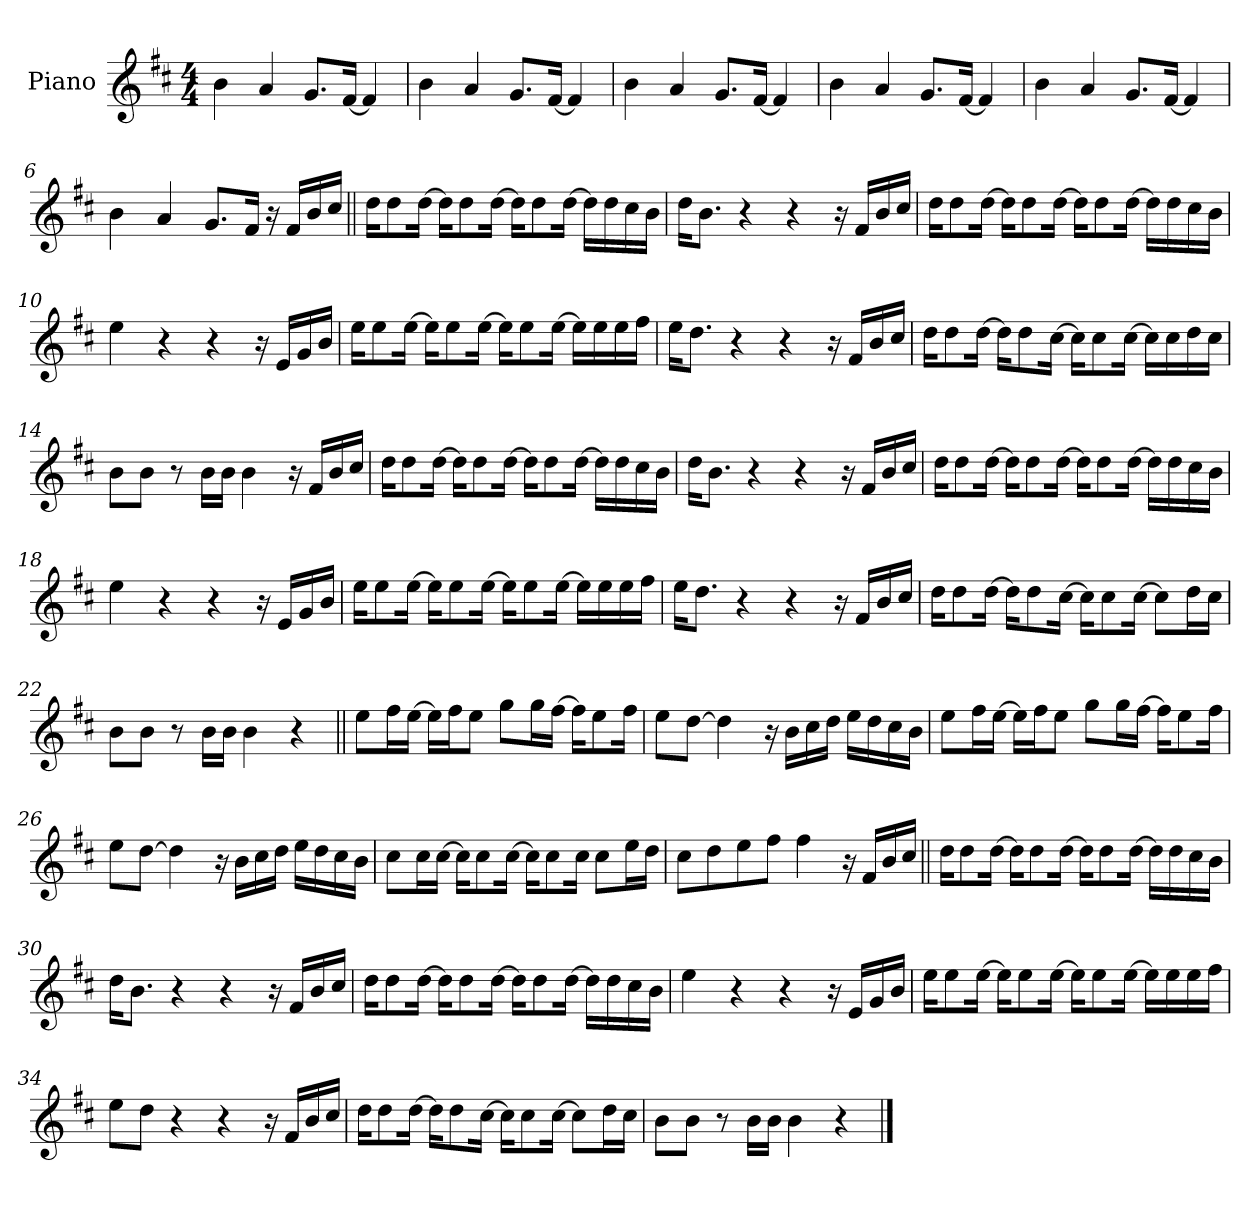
**kern
*part1
*staff1
*I"Piano
*I'Pno.
*clefG2
*k[f#c#]
*M4/4
*MM106
=1
4b!
4a!
8.g!L
[16f#!Jk
4f#!]
=2
4b!
4a!
8.g!L
[16f#!Jk
4f#!]
=3
4b!
4a!
8.g!L
[16f#!Jk
4f#!]
=4
4b!
4a!
8.g!L
[16f#!Jk
4f#!]
=5
4b!
4a!
8.g!L
[16f#!Jk
4f#!]
=6
4b!
4a!
8.g!L
16f#!Jk
16r
16f#LL
16b
16cc#JJ
=7||
16ddKL
8dd
[16ddJk
16ddKL]
8dd
[16ddJk
16ddKL]
8dd
[16ddJk
16ddLL]
16dd
16cc#
16bJJ
=8
16ddKL
8.bJ
4r
4r
16r
16f#LL
16b
16cc#JJ
=9
16ddKL
8dd
[16ddJk
16ddKL]
8dd
[16ddJk
16ddKL]
8dd
[16ddJk
16ddLL]
16dd
16cc#
16bJJ
=10
4ee
4r
4r
16r
16eLL
16g
16bJJ
=11
16eeKL
8ee
[16eeJk
16eeKL]
8ee
[16eeJk
16eeKL]
8ee
[16eeJk
16eeLL]
16ee
16ee
16ff#JJ
=12
16eeKL
8.ddJ
4r
4r
16r
16f#LL
16b
16cc#JJ
=13
16ddKL
8dd
[16ddJk
16ddKL]
8dd
[16cc#Jk
16cc#KL]
8cc#
[16cc#Jk
16cc#LL]
16cc#
16dd
16cc#JJ
=14
8bL
8bJ
8r
16bLL
16bJJ
4b
16r
16f#LL
16b
16cc#JJ
=15
16ddKL
8dd
[16ddJk
16ddKL]
8dd
[16ddJk
16ddKL]
8dd
[16ddJk
16ddLL]
16dd
16cc#
16bJJ
=16
16ddKL
8.bJ
4r
4r
16r
16f#LL
16b
16cc#JJ
=17
16ddKL
8dd
[16ddJk
16ddKL]
8dd
[16ddJk
16ddKL]
8dd
[16ddJk
16ddLL]
16dd
16cc#
16bJJ
=18
4ee
4r
4r
16r
16eLL
16g
16bJJ
=19
16eeKL
8ee
[16eeJk
16eeKL]
8ee
[16eeJk
16eeKL]
8ee
[16eeJk
16eeLL]
16ee
16ee
16ff#JJ
=20
16eeKL
8.ddJ
4r
4r
16r
16f#LL
16b
16cc#JJ
=21
16ddKL
8dd
[16ddJk
16ddKL]
8dd
[16cc#Jk
16cc#KL]
8cc#
[16cc#Jk
8cc#L]
16ddL
16cc#JJ
=22
8bL
8bJ
8r
16bLL
16bJJ
4b
4r
=23||
8eeL
16ff#L
[16eeJJ
16eeLL]
16ff#J
8eeJ
8ggL
16ggL
[16ff#JJ
16ff#KL]
8ee
16ff#Jk
=24
8eeL
[8ddJ
4dd]
16r
16bLL
16cc#
16ddJJ
16eeLL
16dd
16cc#
16bJJ
=25
8eeL
16ff#L
[16eeJJ
16eeLL]
16ff#J
8eeJ
8ggL
16ggL
[16ff#JJ
16ff#KL]
8ee
16ff#Jk
=26
8eeL
[8ddJ
4dd]
16r
16bLL
16cc#
16ddJJ
16eeLL
16dd
16cc#
16bJJ
=27
8cc#L
16cc#L
[16cc#JJ
16cc#KL]
8cc#
[16cc#Jk
16cc#KL]
8cc#
16cc#Jk
8cc#L
16eeL
16ddJJ
=28
8cc#L
8dd
8ee
8ff#J
4ff#
16r
16f#LL
16b
16cc#JJ
=29||
16ddKL
8dd
[16ddJk
16ddKL]
8dd
[16ddJk
16ddKL]
8dd
[16ddJk
16ddLL]
16dd
16cc#
16bJJ
=30
16ddKL
8.bJ
4r
4r
16r
16f#LL
16b
16cc#JJ
=31
16ddKL
8dd
[16ddJk
16ddKL]
8dd
[16ddJk
16ddKL]
8dd
[16ddJk
16ddLL]
16dd
16cc#
16bJJ
=32
4ee
4r
4r
16r
16eLL
16g
16bJJ
=33
16eeKL
8ee
[16eeJk
16eeKL]
8ee
[16eeJk
16eeKL]
8ee
[16eeJk
16eeLL]
16ee
16ee
16ff#JJ
=34
8eeL
8ddJ
4r
4r
16r
16f#LL
16b
16cc#JJ
=35
16ddKL
8dd
[16ddJk
16ddKL]
8dd
[16cc#Jk
16cc#KL]
8cc#
[16cc#Jk
8cc#L]
16ddL
16cc#JJ
=36
8bL
8bJ
8r
16bLL
16bJJ
4b
4r
==
*-
